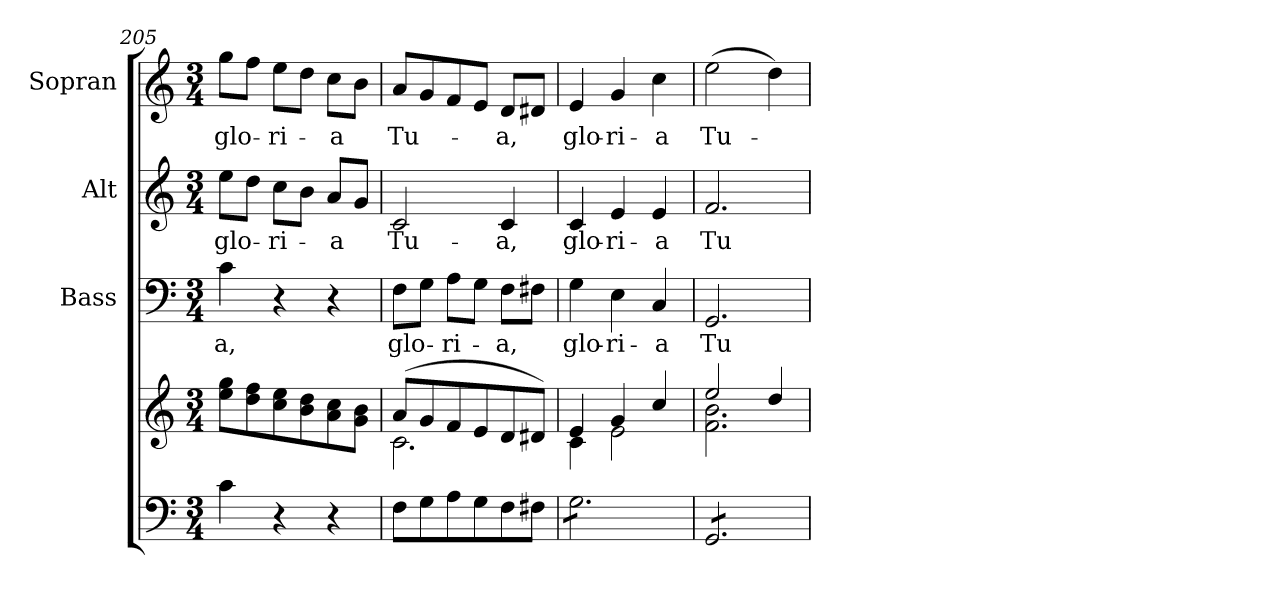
**kern	**kern	**kern	**text	**kern	**text	**kern	**text
*part4	*part4	*part3	*part3	*part2	*part2	*part1	*part1
*staff5	*staff4	*staff3	*staff3	*staff2	*staff2	*staff1	*staff1
*	*	*I"Bass	*	*I"Alt	*	*I"Sopran	*
*	*	*I'B.	*	*I'A.	*	*I'S.	*
*clefF4	*clefG2	*clefF4	*	*clefG2	*	*clefG2	*
*k[]	*k[]	*k[]	*	*k[]	*	*k[]	*
*C:	*C:	*C:	*	*C:	*	*C:	*
*M3/4	*M3/4	*M3/4	*	*M3/4	*	*M3/4	*
=205	=205	=205	=205	=205	=205	=205	=205
!	!	!	!LO:LY:b	!	!LO:LY:b	!	!LO:LY:b
4c\	8ee\ 8gg\L	4c\	-a,	8ee\L	glo-	8gg\L	glo-
.	8dd\ 8ff\	.	.	8dd\J	.	8ff\J	.
!	!	!	!	!	!LO:LY:b	!	!LO:LY:b
4r	8cc\ 8ee\	4r	.	8cc\L	-ri-	8ee\L	-ri-
.	8b\ 8dd\	.	.	8b\J	.	8dd\J	.
!	!	!	!	!	!LO:LY:b	!	!LO:LY:b
4r	8a\ 8cc\	4r	.	8a/L	-a	8cc\L	-a
.	8g\ 8b\J	.	.	8g/J	.	8b\J	.
=206	=206	=206	=206	=206	=206	=206	=206
*	*^	*	*	*	*	*	*
!	!	!	!	!LO:LY:b	!	!LO:LY:b	!	!LO:LY:b
8F\L	(>8a/L	2.c\	8F\L	glo-	2c/	Tu-	8a/L	Tu-
8G\	8g/	.	8G\J	.	.	.	8g/	.
!	!	!	!	!LO:LY:b	!	!	!	!
8A\	8f/	.	8A\L	-ri-	.	.	8f/	.
8G\	8e/	.	8G\J	.	.	.	8e/J	.
!	!	!	!	!LO:LY:b	!	!LO:LY:b	!	!LO:LY:b
8F\	8d/	.	8F\L	-a,	4c/	-a,	8d/L	-a,
8F#X\J	8d#X/J)	.	8F#X\J	.	.	.	8d#X/J	.
=207	=207	=207	=207	=207	=207	=207	=207	=207
!	!	!	!	!LO:LY:b	!	!LO:LY:b	!	!LO:LY:b
*tremolo	*	*	*	*	*	*	*	*
8G\L	4e/	4c\	4G\	glo-	4c/	glo-	4e/	glo-
8G\	.	.	.	.	.	.	.	.
!	!	!	!	!LO:LY:b	!	!LO:LY:b	!	!LO:LY:b
8G\	4g/	2e\	4E\	-ri-	4e/	-ri-	4g/	-ri-
8G\	.	.	.	.	.	.	.	.
!	!	!	!	!LO:LY:b	!	!LO:LY:b	!	!LO:LY:b
8G\	4cc/	.	4C/	-a	4e/	-a	4cc\	-a
8G\J	.	.	.	.	.	.	.	.
=208	=208	=208	=208	=208	=208	=208	=208	=208
!	!	!	!	!LO:LY:b	!	!LO:LY:b	!	!LO:LY:b
8GG/L	2ee/	2.f\ 2.b\	2.GG/	Tu-	2.f/	Tu-	(>2ee\	Tu-
8GG/	.	.	.	.	.	.	.	.
8GG/	.	.	.	.	.	.	.	.
8GG/	.	.	.	.	.	.	.	.
8GG/	4dd/	.	.	.	.	.	4dd\)	.
8GG/J	.	.	.	.	.	.	.	.
*Xtremolo	*	*	*	*	*	*	*	*
*	*v	*v	*	*	*	*	*	*
=	=	=	=	=	=	=	=
*-	*-	*-	*-	*-	*-	*-	*-
